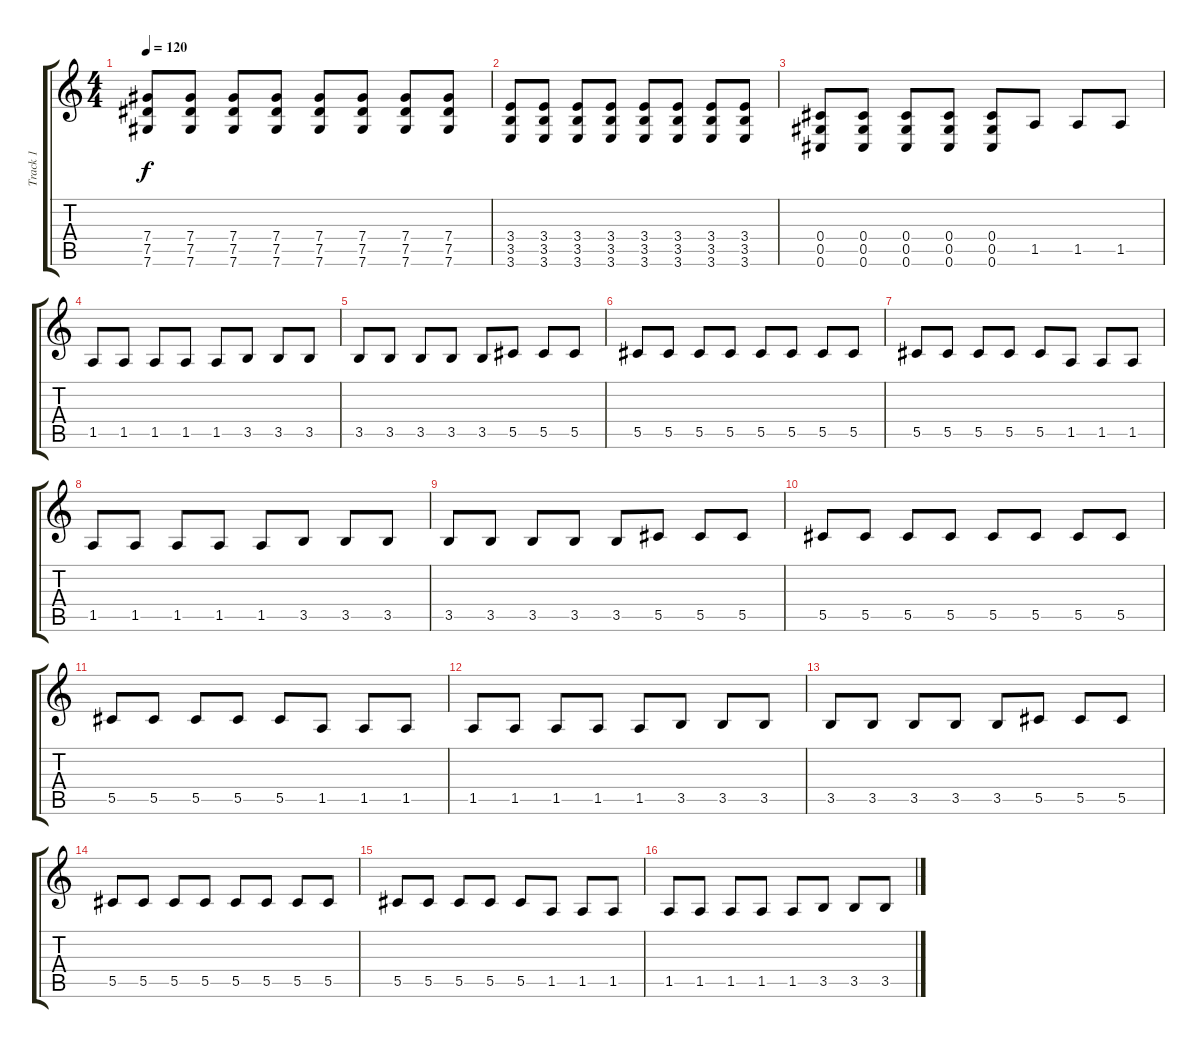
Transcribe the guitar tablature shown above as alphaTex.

\track ("Track 1" "Track 1") {solo instrument distortionguitar}
\staff {score tabs}
\tuning (Eb4 Bb3 Gb3 Db3 Ab2 Db2) {hide}
\ts (4 4)
\tempo 120
\clef g2
\ks c
(7.4 7.5 7.6).8{dy f} (7.4 7.5 7.6).8 (7.4 7.5 7.6).8 (7.4 7.5 7.6).8 (7.4 7.5 7.6).8 (7.4 7.5 7.6).8 (7.4 7.5 7.6).8 (7.4 7.5 7.6).8 |
(3.4 3.5 3.6).8 (3.4 3.5 3.6).8 (3.4 3.5 3.6).8 (3.4 3.5 3.6).8 (3.4 3.5 3.6).8 (3.4 3.5 3.6).8 (3.4 3.5 3.6).8 (3.4 3.5 3.6).8 |
(0.4 0.5 0.6).8 (0.4 0.5 0.6).8 (0.4 0.5 0.6).8 (0.4 0.5 0.6).8 (0.4 0.5 0.6).8 1.5.8 1.5.8 1.5.8 |
1.5.8 1.5.8 1.5.8 1.5.8 1.5.8 3.5.8 3.5.8 3.5.8 |
3.5.8 3.5.8 3.5.8 3.5.8 3.5.8 5.5.8 5.5.8 5.5.8 |
5.5.8 5.5.8 5.5.8 5.5.8 5.5.8 5.5.8 5.5.8 5.5.8 |
5.5.8 5.5.8 5.5.8 5.5.8 5.5.8 1.5.8 1.5.8 1.5.8 |
1.5.8 1.5.8 1.5.8 1.5.8 1.5.8 3.5.8 3.5.8 3.5.8 |
3.5.8 3.5.8 3.5.8 3.5.8 3.5.8 5.5.8 5.5.8 5.5.8 |
5.5.8 5.5.8 5.5.8 5.5.8 5.5.8 5.5.8 5.5.8 5.5.8 |
5.5.8 5.5.8 5.5.8 5.5.8 5.5.8 1.5.8 1.5.8 1.5.8 |
1.5.8 1.5.8 1.5.8 1.5.8 1.5.8 3.5.8 3.5.8 3.5.8 |
3.5.8 3.5.8 3.5.8 3.5.8 3.5.8 5.5.8 5.5.8 5.5.8 |
5.5.8 5.5.8 5.5.8 5.5.8 5.5.8 5.5.8 5.5.8 5.5.8 |
5.5.8 5.5.8 5.5.8 5.5.8 5.5.8 1.5.8 1.5.8 1.5.8 |
1.5.8 1.5.8 1.5.8 1.5.8 1.5.8 3.5.8 3.5.8 3.5.8
